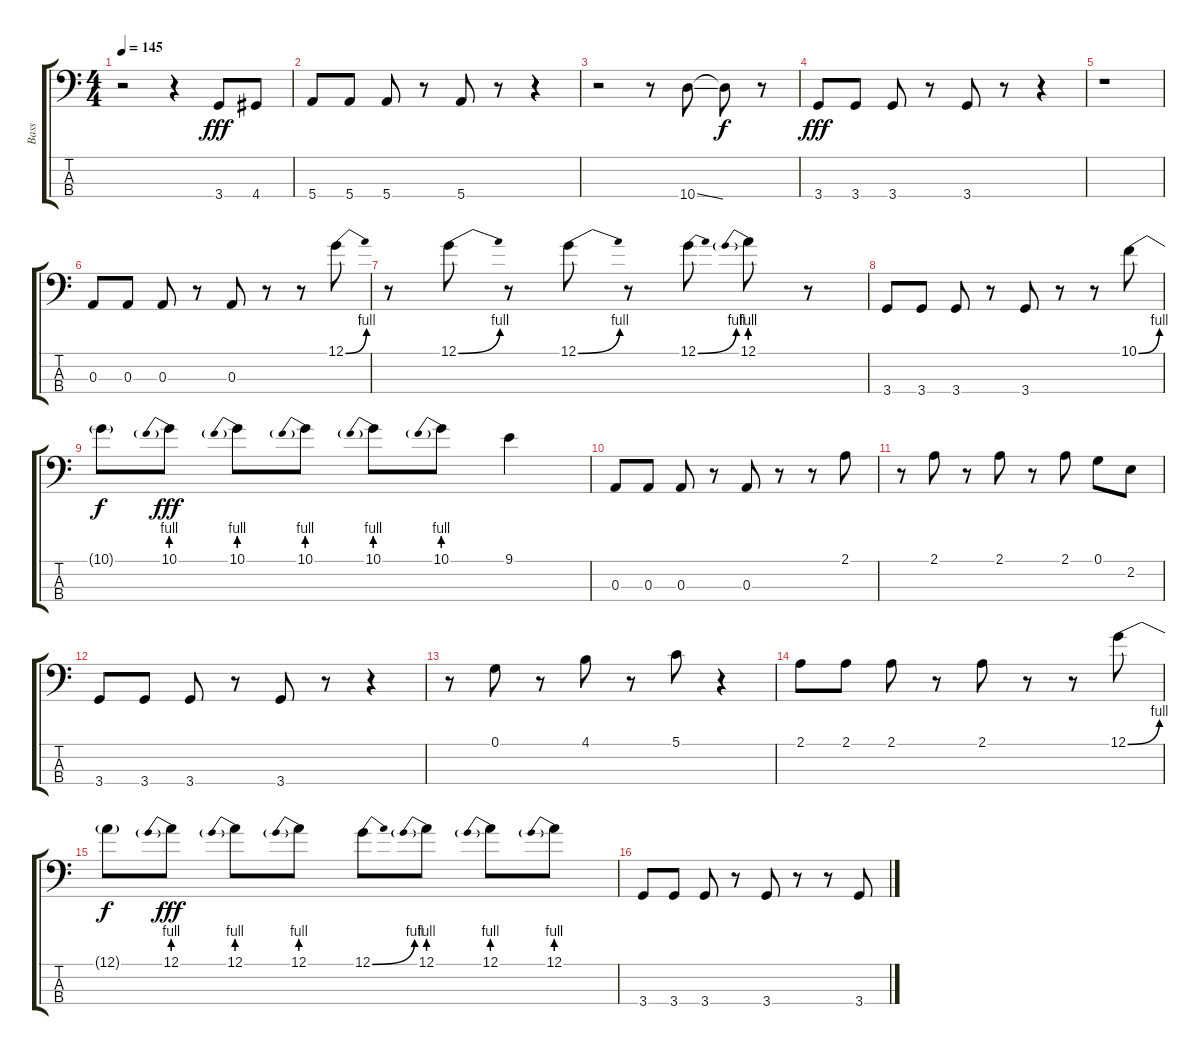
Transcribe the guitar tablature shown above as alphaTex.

\track ("Bass" "Bass") {instrument electricbasspick}
\staff {score tabs}
\tuning (G2 D2 A1 E1) {hide}
\ts (4 4)
\tempo 145
\clef f4
\ks c
r.2{dy fff} r.4 3.4.8 4.4.8 |
5.4.8 5.4.8 5.4.8 r.8 5.4.8 r.8 r.4 |
r.2 r.8 10.4{ss}.8 10.4{t}.8{dy f} r.8 |
3.4.8{dy fff} 3.4.8 3.4.8 r.8 3.4.8 r.8 r.4 |
r.1 |
0.3.8 0.3.8 0.3.8 r.8 0.3.8 r.8 r.8 12.1{be (bend 0 0 60 4)}.8 |
r.8 12.1{be (bend 0 0 60 4)}.8 r.8 12.1{be (bend 0 0 60 4)}.8 r.8 12.1{be (bend 0 0 60 4)}.8 12.1{be (prebend 0 4 60 4)}.8 r.8 |
3.4.8 3.4.8 3.4.8 r.8 3.4.8 r.8 r.8 10.1{be (bend 0 0 60 4)}.8 |
10.1{t}.8{dy f} 10.1{be (prebend 0 4 60 4)}.8{dy fff} 10.1{be (prebend 0 4 60 4)}.8 10.1{be (prebend 0 4 60 4)}.8 10.1{be (prebend 0 4 60 4)}.8 10.1{be (prebend 0 4 60 4)}.8 9.1.4 |
0.3.8 0.3.8 0.3.8 r.8 0.3.8 r.8 r.8 2.1.8 |
r.8 2.1.8 r.8 2.1.8 r.8 2.1.8 0.1.8 2.2.8 |
3.4.8 3.4.8 3.4.8 r.8 3.4.8 r.8 r.4 |
r.8 0.1.8 r.8 4.1.8 r.8 5.1.8 r.4 |
2.1.8 2.1.8 2.1.8 r.8 2.1.8 r.8 r.8 12.1{be (bend 0 0 60 4)}.8 |
12.1{t}.8{dy f} 12.1{be (prebend 0 4 60 4)}.8{dy fff} 12.1{be (prebend 0 4 60 4)}.8 12.1{be (prebend 0 4 60 4)}.8 12.1{be (bend 0 0 60 4)}.8 12.1{be (prebend 0 4 60 4)}.8 12.1{be (prebend 0 4 60 4)}.8 12.1{be (prebend 0 4 60 4)}.8 |
3.4.8 3.4.8 3.4.8 r.8 3.4.8 r.8 r.8 3.4.8
